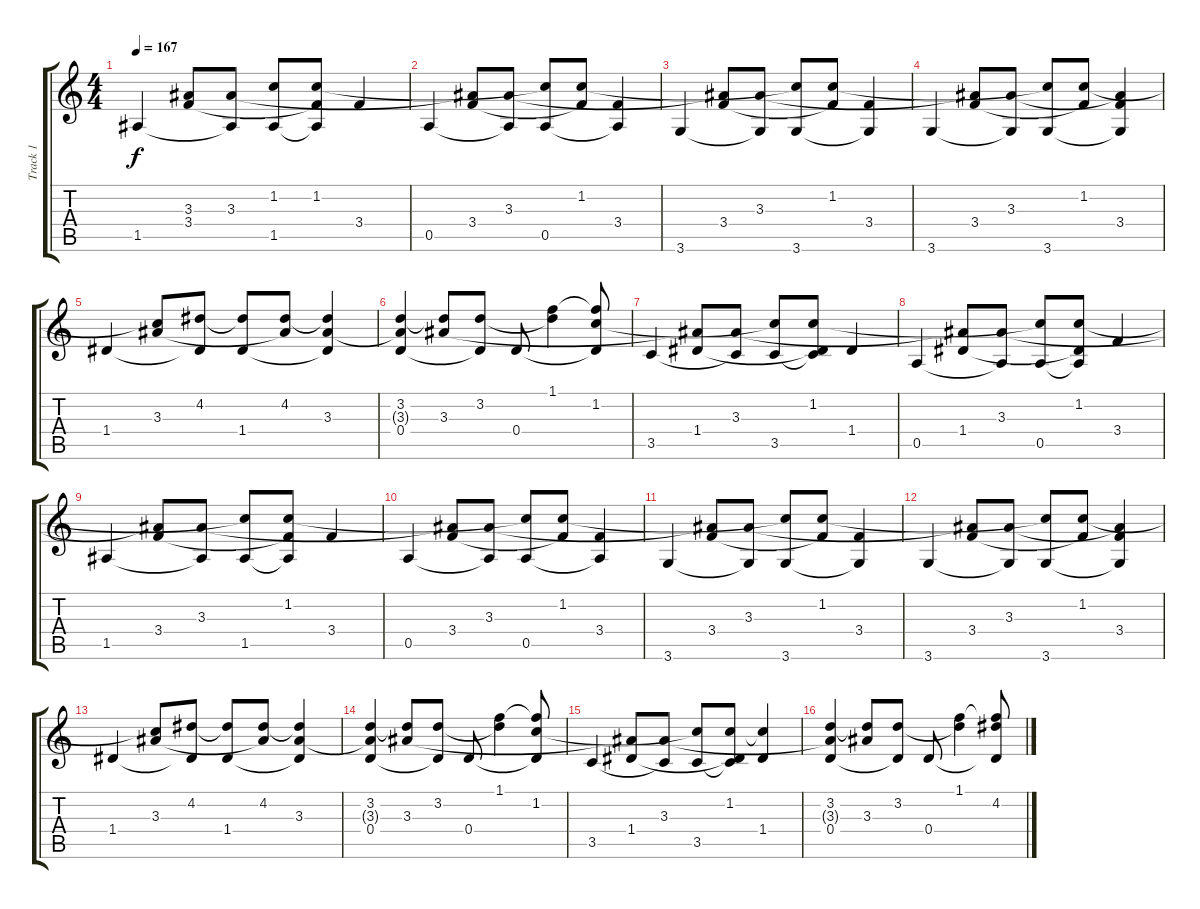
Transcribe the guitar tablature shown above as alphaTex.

\track ("Track 1" "Track 1") {instrument acousticguitarnylon}
\staff {score tabs}
\tuning (E4 B3 G3 D3 A2 E2) {hide}
\ts (4 4)
\tempo 167
\clef g2
\ks c
1.5.4{dy f} (3.3{t} 3.4).8 (3.3 1.5{t}).8 (1.2{t} 1.5).8 (1.2 3.4{t} 1.5{t}).8 3.4.4 |
0.5.4 (3.3{t} 3.4).8 (3.3 0.5{t}).8 (1.2{t} 0.5).8 (1.2 3.4{t}).8 (3.4 0.5{t}).4 |
3.6.4 (3.3{t} 3.4).8 (3.3 3.6{t}).8 (1.2{t} 3.6).8 (1.2 3.4{t}).8 (3.4 3.6{t}).4 |
3.6.4 (3.3{t} 3.4).8 (3.3 3.6{t}).8 (1.2{t} 3.6).8 (1.2 3.4{t}).8 (3.3{t} 3.4 3.6{t}).4 |
1.4.4 (1.2{t} 3.3).8 (4.2 1.4{t}).8 (4.2{t} 1.4).8 (4.2 3.3{t}).8 (4.2{t} 3.3 1.4{t}).4 |
(3.2 3.3{t} 0.4).4 (3.2{t} 3.3).8 (3.2 0.4{t}).8 0.4.8 (1.1 3.2{t}).4 (1.1{t} 1.2 0.4{t}).8 |
3.5.4 (3.3{t} 1.4).8 (3.3 3.5{t}).8 (1.2{t} 3.5).8 (1.2 1.4{t} 3.5{t}).8 1.4.4 |
0.5.4 (3.3{t} 1.4).8 (3.3 0.5{t}).8 (1.2{t} 0.5).8 (1.2 1.4{t} 0.5{t}).8 3.4.4 |
1.5.4 (3.3{t} 3.4).8 (3.3 1.5{t}).8 (1.2{t} 1.5).8 (1.2 3.4{t} 1.5{t}).8 3.4.4 |
0.5.4 (3.3{t} 3.4).8 (3.3 0.5{t}).8 (1.2{t} 0.5).8 (1.2 3.4{t}).8 (3.4 0.5{t}).4 |
3.6.4 (3.3{t} 3.4).8 (3.3 3.6{t}).8 (1.2{t} 3.6).8 (1.2 3.4{t}).8 (3.4 3.6{t}).4 |
3.6.4 (3.3{t} 3.4).8 (3.3 3.6{t}).8 (1.2{t} 3.6).8 (1.2 3.4{t}).8 (3.3{t} 3.4 3.6{t}).4 |
1.4.4 (1.2{t} 3.3).8 (4.2 1.4{t}).8 (4.2{t} 1.4).8 (4.2 3.3{t}).8 (4.2{t} 3.3 1.4{t}).4 |
(3.2 3.3{t} 0.4).4 (3.2{t} 3.3).8 (3.2 0.4{t}).8 0.4.8 (1.1 3.2{t}).4 (1.1{t} 1.2 0.4{t}).8 |
3.5.4 (3.3{t} 1.4).8 (3.3 3.5{t}).8 (1.2{t} 3.5).8 (1.2 1.4{t} 3.5{t}).8 (1.2{t} 1.4).4 |
(3.2 3.3{t} 0.4).4 (3.2{t} 3.3).8 (3.2 0.4{t}).8 0.4.8 (1.1 3.2{t}).4 (1.1{t} 4.2 0.4{t}).8
